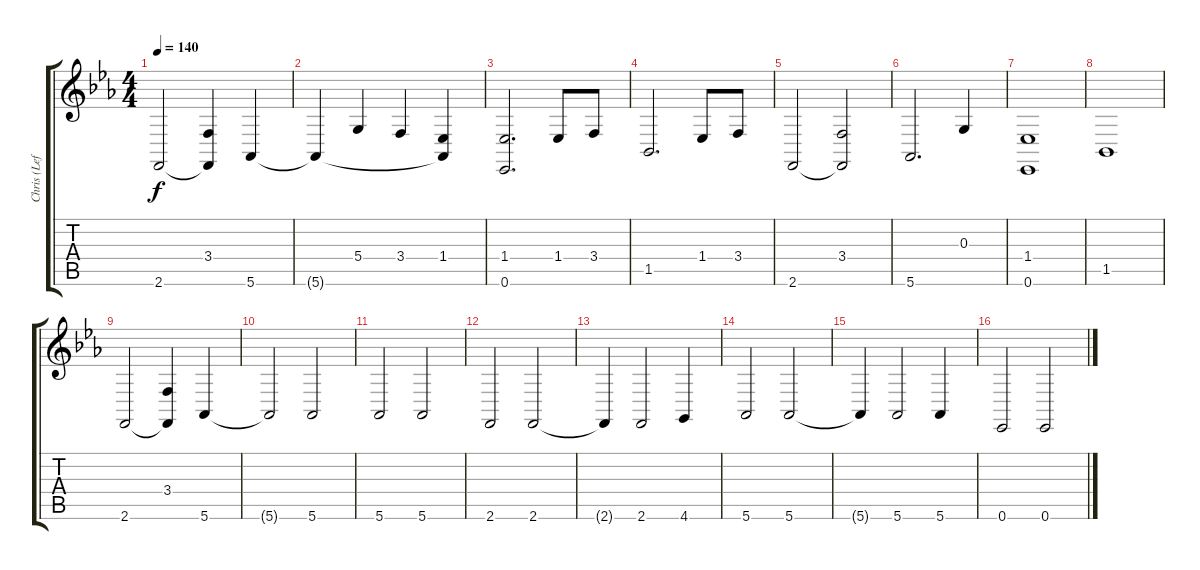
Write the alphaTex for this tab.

\track ("Chris (Left Hand)" "Chris (Lef") {instrument acousticgrandpiano}
\staff {score tabs}
\tuning (E4 B3 G3 D3 A2 Eb2) {hide}
\ts (4 4)
\tempo 140
\clef g2
\ks eb
2.6.2{dy f} (3.4 2.6{t}).4 5.6.4 |
5.6{t}.4 5.4.4 3.4.4 (1.4 5.6{t}).4 |
(1.4 0.6).2{d} 1.4.8 3.4.8 |
1.5.2{d} 1.4.8 3.4.8 |
2.6.2 (3.4 2.6{t}).2 |
5.6.2{d} 0.3.4 |
(1.4 0.6).1 |
1.5.1 |
2.6.2 (3.4 2.6{t}).4 5.6.4 |
5.6{t}.2 5.6.2 |
5.6.2 5.6.2 |
2.6.2 2.6.2 |
2.6{t}.4 2.6.2 4.6.4 |
5.6.2 5.6.2 |
5.6{t}.4 5.6.2 5.6.4 |
0.6.2 0.6.2
